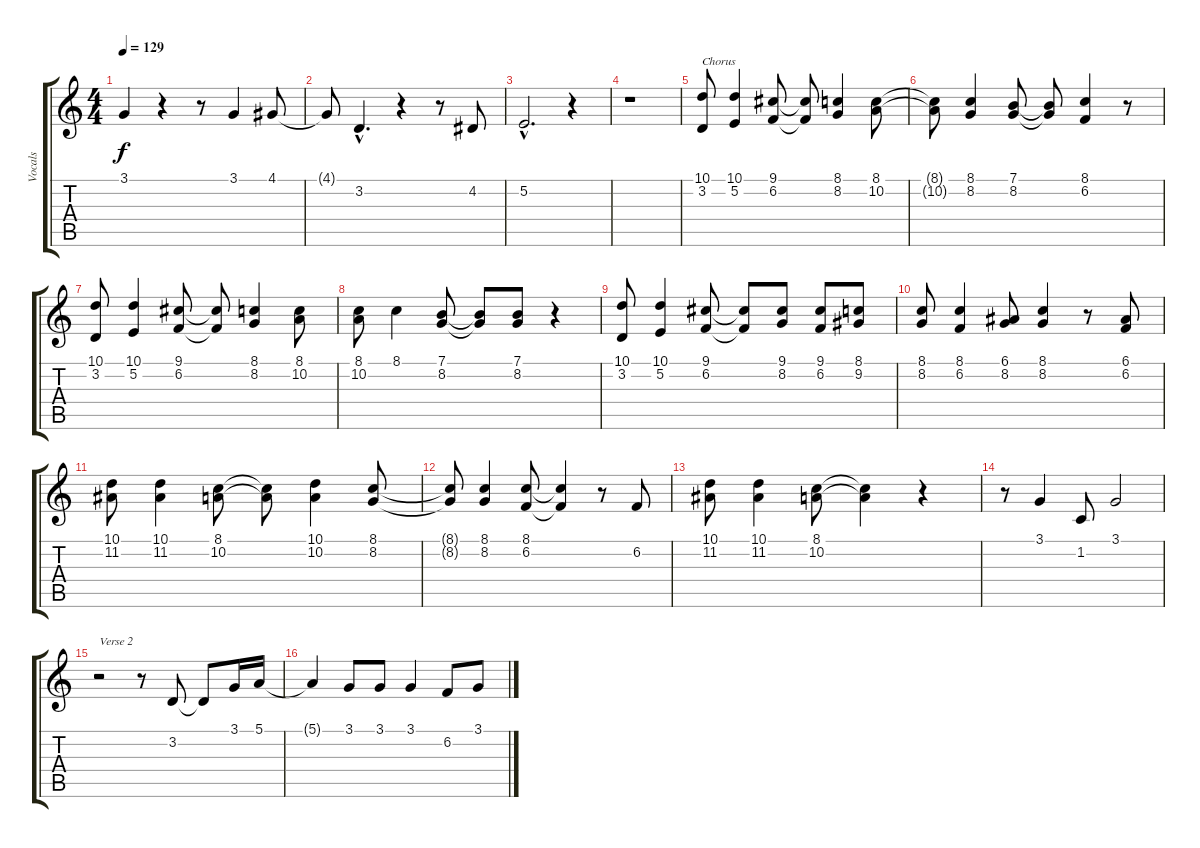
\track ("Vocals" "Vocals") {instrument cello}
\staff {score tabs}
\tuning (E4 B3 G3 D3 A2 E2) {hide}
\ts (4 4)
\tempo 129
\clef g2
\ks c
3.1{t}.4{dy f} r.4 r.8 3.1.4 4.1.8 |
4.1{t}.8 3.2{hac}.4{d} r.4 r.8 4.2.8 |
5.2{hac}.2{d} r.4 |
r.1 |
(10.1 3.2).8{txt "Chorus"} (10.1 5.2).4 (9.1 6.2).8 (9.1{t} 6.2{t}).8 (8.1 8.2).4 (8.1 10.2).8 |
(8.1{t} 10.2{t}).8 (8.1 8.2).4 (7.1 8.2).8 (7.1{t} 8.2{t}).8 (8.1 6.2).4 r.8 |
(10.1 3.2).8 (10.1 5.2).4 (9.1 6.2).8 (9.1{t} 6.2{t}).8 (8.1 8.2).4 (8.1 10.2).8 |
(8.1 10.2).8 8.1.4 (7.1 8.2).8 (7.1{t} 8.2{t}).8 (7.1 8.2).8 r.4 |
(10.1 3.2).8 (10.1 5.2).4 (9.1 6.2).8 (9.1{t} 6.2{t}).8 (9.1 8.2).8 (9.1 6.2).8 (8.1 9.2).8 |
(8.1 8.2).8 (8.1 6.2).4 (6.1 8.2).8 (8.1 8.2).4 r.8 (6.1 6.2).8 |
(10.1 11.2).8 (10.1 11.2).4 (8.1 10.2).8 (8.1{t} 10.2{t}).8 (10.1 10.2).4 (8.1 8.2).8 |
(8.1{t} 8.2{t}).8 (8.1 8.2).4 (8.1 6.2).8 (8.1{t} 6.2{t}).4 r.8 6.2.8 |
(10.1 11.2).8 (10.1 11.2).4 (8.1 10.2).8 (8.1{t} 10.2{t}).4 r.4 |
r.8 3.1.4 1.2.8 3.1.2 |
r.2{txt "Verse 2"} r.8 3.2.8 3.2{t}.8 3.1.16 5.1.16 |
5.1{t}.4 3.1.8 3.1.8 3.1.4 6.2.8 3.1.8
